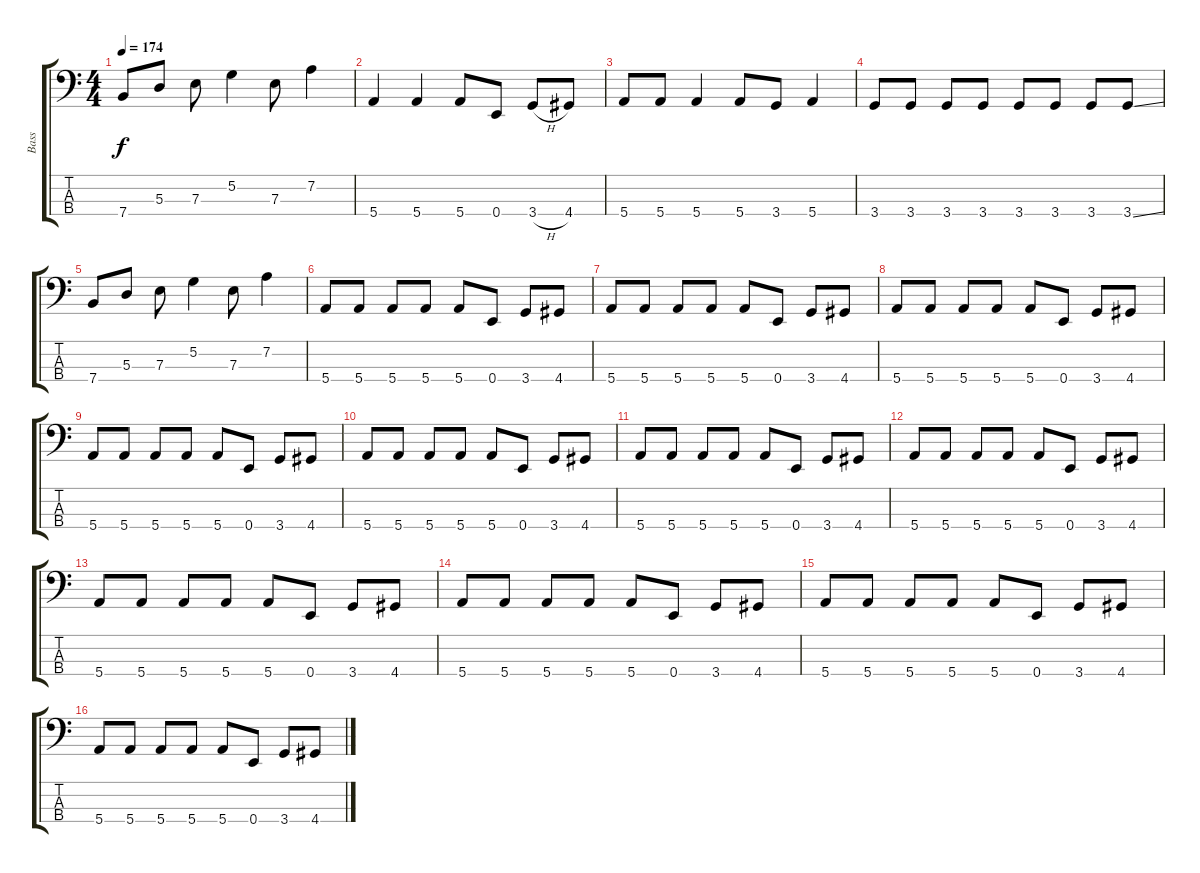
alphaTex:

\track ("Bass" "Bass") {instrument electricbassfinger}
\staff {score tabs}
\tuning (G2 D2 A1 E1) {hide}
\ts (4 4)
\tempo 174
\clef f4
\ks c
7.4.8{dy f} 5.3.8 7.3.8 5.2.4 7.3.8 7.2.4 |
5.4.4 5.4.4 5.4.8 0.4.8 3.4{h}.8 4.4.8 |
5.4.8 5.4.8 5.4.4 5.4.8 3.4.8 5.4.4 |
3.4.8 3.4.8 3.4.8 3.4.8 3.4.8 3.4.8 3.4.8 3.4{ss}.8 |
7.4.8 5.3.8 7.3.8 5.2.4 7.3.8 7.2.4 |
5.4.8 5.4.8 5.4.8 5.4.8 5.4.8 0.4.8 3.4.8 4.4.8 |
5.4.8 5.4.8 5.4.8 5.4.8 5.4.8 0.4.8 3.4.8 4.4.8 |
5.4.8 5.4.8 5.4.8 5.4.8 5.4.8 0.4.8 3.4.8 4.4.8 |
5.4.8 5.4.8 5.4.8 5.4.8 5.4.8 0.4.8 3.4.8 4.4.8 |
5.4.8 5.4.8 5.4.8 5.4.8 5.4.8 0.4.8 3.4.8 4.4.8 |
5.4.8 5.4.8 5.4.8 5.4.8 5.4.8 0.4.8 3.4.8 4.4.8 |
5.4.8 5.4.8 5.4.8 5.4.8 5.4.8 0.4.8 3.4.8 4.4.8 |
5.4.8 5.4.8 5.4.8 5.4.8 5.4.8 0.4.8 3.4.8 4.4.8 |
5.4.8 5.4.8 5.4.8 5.4.8 5.4.8 0.4.8 3.4.8 4.4.8 |
5.4.8 5.4.8 5.4.8 5.4.8 5.4.8 0.4.8 3.4.8 4.4.8 |
5.4.8 5.4.8 5.4.8 5.4.8 5.4.8 0.4.8 3.4.8 4.4.8
